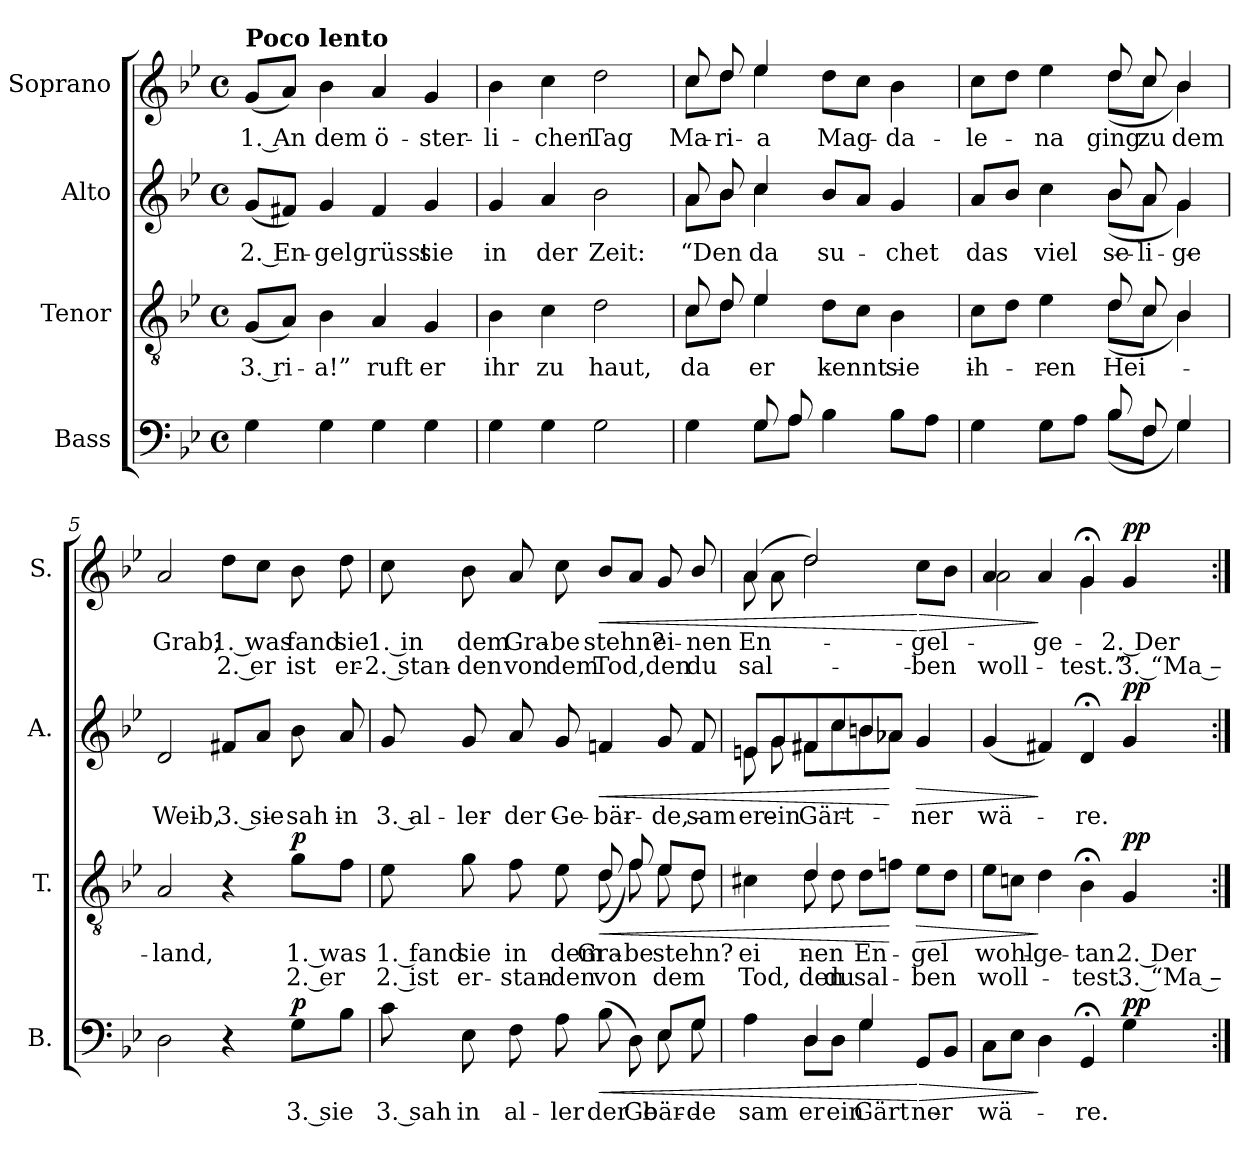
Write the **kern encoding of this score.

**kern	**text	**dynam	**kern	**text	**text	**dynam	**kern	**text	**dynam	**kern	**text	**text	**dynam
*part4	*part4	*part4	*part3	*part3	*part3	*part3	*part2	*part2	*part2	*part1	*part1	*part1	*part1
*staff4	*staff4	*staff4	*staff3	*staff3	*staff3	*staff3	*staff2	*staff2	*staff2	*staff1	*staff1	*staff1	*staff1
*I"Bass	*	*	*I"Tenor	*	*	*	*I"Alto	*	*	*I"Soprano	*	*	*
*I'B.	*	*	*I'T.	*	*	*	*I'A.	*	*	*I'S.	*	*	*
*clefF4	*	*	*clefGv2	*	*	*	*clefG2	*	*	*clefG2	*	*	*
*k[b-e-]	*	*	*k[b-e-]	*	*	*	*k[b-e-]	*	*	*k[b-e-]	*	*	*
*M4/4	*	*	*M4/4	*	*	*	*M4/4	*	*	*M4/4	*	*	*
*met(c)	*	*	*met(c)	*	*	*	*met(c)	*	*	*met(c)	*	*	*
=1	=1	=1	=1	=1	=1	=1	=1	=1	=1	=1	=1	=1	=1
!	!	!	!	!	!	!	!	!	!	!LO:TX:a:B:t=Poco lento	!	!	!
!	!	!LO:DY:a	!	!LO:LY:b	!	!	!	!LO:LY:b	!	!	!LO:LY:b	!	!
!	!	!LO:DY:n=1:a	!	!	!	!LO:DY:a	!	!	!	!	!	!	!
!	!	!	!	!	!	!LO:DY:n=1:a	!	!	!LO:DY:a	!	!	!	!
!	!	!	!	!	!	!	!	!	!LO:DY:n=1:a	!	!	!	!LO:DY:a
!	!	!	!	!	!	!	!	!	!	!	!	!	!LO:DY:n=1:a
4G\	.	other-dynamics p	(<8G/L	3. ri-	.	other-dynamics p	(<8g/L	2. En-	other-dynamics p	(<8g/L	1. An	.	other-dynamics p
.	.	.	8A/J)	.	.	.	8f#X/J)	.	.	8a/J)	.	.	.
!	!	!	!	!LO:LY:b	!	!	!	!LO:LY:b	!	!	!LO:LY:b	!	!
4G\	.	.	4B-\	-a!”	.	.	4g/	-gel	.	4b-\	dem	.	.
!	!	!	!	!LO:LY:b	!	!	!	!LO:LY:b	!	!	!LO:LY:b	!	!
4G\	.	.	4A/	ruft	.	.	4f#/	grüsst	.	4a/	ö-	.	.
!	!	!	!	!LO:LY:b	!	!	!	!LO:LY:b	!	!	!LO:LY:b	!	!
4G\	.	.	4G/	er	.	.	4g/	sie	.	4g/	-ster-	.	.
=2	=2	=2	=2	=2	=2	=2	=2	=2	=2	=2	=2	=2	=2
!	!	!	!	!LO:LY:b	!	!	!	!LO:LY:b	!	!	!LO:LY:b	!	!
4G\	.	.	4B-\	ihr	.	.	4g/	in	.	4b-\	-li-	.	.
!	!	!	!	!LO:LY:b	!	!	!	!LO:LY:b	!	!	!LO:LY:b	!	!
4G\	.	.	4c\	zu	.	.	4a/	der	.	4cc\	-chen	.	.
!	!	!	!	!LO:LY:b	!	!	!	!LO:LY:b	!	!	!LO:LY:b	!	!
2G\	.	.	2d\	haut,	.	.	2b-\	Zeit:	.	2dd\	Tag	.	.
!!LO:LB:g=z
=3	=3	=3	=3	=3	=3	=3	=3	=3	=3	=3	=3	=3	=3
*^	*	*	*^	*	*	*	*	*	*	*	*	*	*
!	!	!	!	!	!	!LO:LY:b	!	!	!	!LO:LY:b	!	!	!LO:LY:b	!	!
*	*	*	*	*	*	*	*	*	*^	*	*	*^	*	*	*
4ryy	4G\	.	.	8c/	8c\L	da	.	.	8a/	8a\L	“Den	.	8cc/	8cc\L	Ma-	.	.
!	!	!	!	!	!	!	!	!	!	!	!	!	!	!	!LO:LY:b	!	!
.	.	.	.	8d/	8d\J	.	.	.	8b-/	8b-\J	.	.	8dd/	8dd\J	-ri-	.	.
!	!	!	!	!	!	!LO:LY:b	!	!	!	!	!LO:LY:b	!	!	!	!LO:LY:b	!	!
8G/	8G\L	.	.	4e-/	4e-\	er-	.	.	4cc/	4cc\	da	.	4ee-/	4ee-\	-a	.	.
8A/	8A\J	.	.	.	.	.	.	.	.	.	.	.	.	.	.	.	.
!	!	!	!	!	!	!LO:LY:b	!	!	!	!	!LO:LY:b	!	!	!	!LO:LY:b	!	!
2rFyy	4B-\	.	.	2ryy	8d\L	-kennt	.	.	2ryy	8b-/L	su-	.	2ryy	8dd\L	Mag-	.	.
.	.	.	.	.	8c\J	.	.	.	.	8a/J	.	.	.	8cc\J	.	.	.
!	!	!	!	!	!	!LO:LY:b	!	!	!	!	!LO:LY:b	!	!	!	!LO:LY:b	!	!
.	8B-\L	.	.	.	4B-\	sie	.	.	.	4g/	-chet	.	.	4b-\	-da-	.	.
.	8A\J	.	.	.	.	.	.	.	.	.	.	.	.	.	.	.	.
=4	=4	=4	=4	=4	=4	=4	=4	=4	=4	=4	=4	=4	=4	=4	=4	=4	=4
!	!	!	!	!	!	!LO:LY:b	!	!	!	!	!LO:LY:b	!	!	!	!LO:LY:b	!	!
2ryy	4G\	.	.	2ryy	8c\L	ih-	.	.	2ryy	8a/L	das	.	2ryy	8cc\L	-le-	.	.
.	.	.	.	.	8d\J	.	.	.	.	8b-/J	.	.	.	8dd\J	.	.	.
!	!	!	!	!	!	!LO:LY:b	!	!	!	!	!LO:LY:b	!	!	!	!LO:LY:b	!	!
.	8G\L	.	.	.	4e-\	-ren	.	.	.	4cc\	viel-	.	.	4ee-\	-na	.	.
.	8A\J	.	.	.	.	.	.	.	.	.	.	.	.	.	.	.	.
!	!	!	!	!	!	!LO:LY:b	!	!	!	!	!LO:LY:b	!	!	!	!LO:LY:b	!	!
8B-/	(<8B-\L	.	.	8d/	(<8d\L	Hei-	.	.	8b-/	(<8b-\L	-se-	.	8dd/	(<8dd\L	ging	.	.
!	!	!	!	!	!	!	!	!	!	!	!LO:LY:b	!	!	!	!LO:LY:b	!	!
8F/	8F\J	.	.	8c/	8c\J	.	.	.	8a/	8a\J	-li-	.	8cc/	8cc\J	zu	.	.
!	!	!	!	!	!	!	!	!	!	!	!LO:LY:b	!	!	!	!LO:LY:b	!	!
4G/	4G\)	.	.	4B-/	4B-\)	.	.	.	4g/	4g\)	-ge	.	4b-/	4b-\)	dem	.	.
=5	=5	=5	=5	=5	=5	=5	=5	=5	=5	=5	=5	=5	=5	=5	=5	=5	=5
!	!	!	!	!	!	!LO:LY:b	!	!	!	!	!LO:LY:b	!	!	!	!LO:LY:b	!	!
*v	*v	*	*	*	*	*	*	*	*v	*v	*	*	*v	*v	*	*	*
*	*	*	*v	*v	*	*	*	*	*	*	*	*	*	*
2D\	.	.	2A/	-land,	.	.	2d/	Weib,	.	2a/	Grab;	.	.
!	!	!	!	!	!	!	!	!LO:LY:b	!	!	!LO:LY:b	!LO:LY:b	!
4r	.	.	4r	.	.	.	8f#X/L	3. sie	.	8dd\L	1. was	2. er	.
.	.	.	.	.	.	.	8a/J	.	.	8cc\J	.	.	.
!	!LO:LY:b	!LO:DY:a	!	!LO:LY:b	!LO:LY:b	!LO:DY:a	!	!LO:LY:b	!	!	!LO:LY:b	!LO:LY:b	!
8G\L	3. sie	p	8g\L	1. was	2. er	p	8b-\	sah	.	8b-\	fand	ist	.
!	!	!	!	!	!	!	!	!LO:LY:b	!	!	!LO:LY:b	!LO:LY:b	!
8B-\J	.	.	8f\J	.	.	.	8a/	in	.	8dd\	sie	er-	.
!!LO:LB:g=z
=6	=6	=6	=6	=6	=6	=6	=6	=6	=6	=6	=6	=6	=6
*^	*	*	*	*	*	*	*	*	*	*	*	*	*
!	!	!LO:LY:b	!	!	!LO:LY:b	!LO:LY:b	!	!	!LO:LY:b	!	!	!LO:LY:b	!LO:LY:b	!
*	*	*	*	*^	*	*	*	*	*	*	*	*	*	*
2ryy	8c\	3. sah	.	2ryy	8e-\	-1. fand	2. ist	.	8g/	3. al-	.	8cc\	1. in	-2. stan-	.
!	!	!LO:LY:b	!	!	!	!LO:LY:b	!LO:LY:b	!	!	!LO:LY:b	!	!	!LO:LY:b	!LO:LY:b	!
.	8E-\	in	.	.	8g\	sie	er-	.	8g/	-ler	.	8b-\	dem	-den	.
!	!	!LO:LY:b	!	!	!	!LO:LY:b	!LO:LY:b	!	!	!LO:LY:b	!	!	!LO:LY:b	!LO:LY:b	!
.	8F\	al-	.	.	8f\	in	-stan-	.	8a/	der	.	8a/	Gra-	von	.
!	!	!LO:LY:b	!	!	!	!LO:LY:b	!LO:LY:b	!	!	!LO:LY:b	!	!	!LO:LY:b	!LO:LY:b	!
.	8A\	-ler	.	.	8e-\	dem	-den	.	8g/	Ge-	.	8cc\	-be	dem	.
!	!	!LO:LY:b	!LO:HP:b	!	!	!LO:LY:b	!LO:LY:b	!LO:HP:b	!	!LO:LY:b	!LO:HP:b	!	!LO:LY:b	!LO:LY:b	!LO:HP:b
4ryy	(<8B-\	der	<	8d/	(<8d\	Gra-	von	<	4fn/	-bär-	<	8b-/L	stehn?	Tod,	<
!	!	!LO:LY:b	!	!	!	!LO:LY:b	!	!	!	!	!	!	!	!	!
.	8D\)	Ge-	.	8f/	8f\)	-be	.	.	.	.	.	8a/J	.	.	.
!	!	!LO:LY:b	!	!	!	!LO:LY:b	!LO:LY:b	!	!	!LO:LY:b	!	!	!LO:LY:b	!LO:LY:b	!
8E-/L	8E-\	-bär-	.	8e-/L	8e-\	stehn?	dem	.	8g/	-de,	.	8g/	ei-	den	.
!	!	!LO:LY:b	!	!	!	!	!	!	!	!LO:LY:b	!	!	!LO:LY:b	!LO:LY:b	!
8G/J	8G\	-de	.	8d/J	8d\	.	.	.	8f/	sam	.	8b-/	-nen	du	.
=7	=7	=7	=7	=7	=7	=7	=7	=7	=7	=7	=7	=7	=7	=7	=7
!	!	!LO:LY:b	!	!	!	!LO:LY:b	!LO:LY:b	!	!	!LO:LY:b	!	!	!LO:LY:b	!LO:LY:b	!
*	*	*	*	*	*	*	*	*	*^	*	*	*^	*	*	*
4ryy	4A\	sam	.	4ryy	4c#X\	ei-	Tod,	.	8en/L	8e\	er	.	(>4a/	8a\	En-	sal-	.
!	!	!	!	!	!	!	!	!	!	!	!LO:LY:b	!	!	!	!	!	!
.	.	.	.	.	.	.	.	.	8g/	8g\	ein	.	.	8a\	.	.	.
!	!	!LO:LY:b	!	!	!	!LO:LY:b	!LO:LY:b	!	!	!	!LO:LY:b	!	!	!	!	!	!
4D/	8D\L	er	.	4d/	8d\	-nen	den	.	8f#X/	8f#\L	Gärt-	.	2dd/)	2dd\	.	.	.
!	!	!LO:LY:b	!	!	!	!	!LO:LY:b	!	!	!	!	!	!	!	!	!	!
.	8D\J	ein	.	.	8d\	.	du	.	8cc/	8cc\	.	.	.	.	.	.	.
!	!	!LO:LY:b	!	!	!	!LO:LY:b	!LO:LY:b	!	!	!	!	!	!	!	!	!	!
4G/	4G\	Gärt-	.	4ryy	8d\L	En-	sal-	.	8bn/	8b\	.	.	.	.	.	.	.
.	.	.	.	.	8fn\J	.	.	[	8a-X/J	8a-\J	.	[	.	.	.	.	.
!	!	!LO:LY:b	!LO:HP:n=1:b	!	!	!LO:LY:b	!LO:LY:b	!LO:HP:b	!	!	!LO:LY:b	!LO:HP:b	!	!	!LO:LY:b	!LO:LY:b	!LO:HP:n=1:b
4ryy	8GG/L	-ner	[ >	4ryy	8e-\L	-gel	-ben	>	4g/	4rcyy	-ner	>	4ryy	8cc\L	-gel	-ben	[ >
.	8BB-/J	.	.	.	8d\J	.	.	.	.	.	.	.	.	8b-\J	.	.	.
*	*	*	*	*	*	*	*	*	*v	*v	*	*	*	*	*	*	*
=8	=8	=8	=8	=8	=8	=8	=8	=8	=8	=8	=8	=8	=8	=8	=8	=8
!	!	!LO:LY:b	!	!	!	!LO:LY:b	!LO:LY:b	!	!	!LO:LY:b	!	!	!	!LO:LY:b	!	!
!	!	!	!	!	!	!	!	!	!	!	!	!	!	!	!LO:LY:b	!
*v	*v	*	*	*	*	*	*	*	*	*	*	*	*	*	*	*
*	*	*	*v	*v	*	*	*	*	*	*	*	*	*	*	*
8C\L	wä-	.	8e-\L	wohl-	woll-	.	(<4g/	wä-	.	4a/	2a\	.	woll-	.
8E-\J	.	.	8cn\J	.	.	.	.	.	.	.	.	.	.	.
!	!	!	!	!LO:LY:b	!	!	!	!	!	!	!	!LO:LY:b	!	!
4D\	.	]	4d\	-ge-	.	]	4f#X/)	.	]	4a/	.	-ge-	.	]
!	!LO:LY:b	!	!	!LO:LY:b	!LO:LY:b	!	!	!LO:LY:b	!	!	!	!LO:LY:b	!	!
!	!	!	!	!	!	!	!	!	!	!	!	!	!LO:LY:b	!
4GG;<Z/	-re.	.	4B-;<Z\	-tan.	-test.	.	4d;<Z/	-re.	.	4g;<Z/	4g\	.	-test.”	.
!	!	!LO:DY:a	!	!LO:LY:b	!LO:LY:b	!LO:DY:a	!	!	!LO:DY:a	!	!	!LO:LY:b	!LO:LY:b	!LO:DY:a
4G\	.	pp	4G/	2. Der	3. “Ma –	pp	4g/	.	pp	4g/	4rcyy	2. Der	3. “Ma –	pp
*	*	*	*	*	*	*	*	*	*	*v	*v	*	*	*
=:|!	=:|!	=:|!	=:|!	=:|!	=:|!	=:|!	=:|!	=:|!	=:|!	=:|!	=:|!	=:|!	=:|!
*-	*-	*-	*-	*-	*-	*-	*-	*-	*-	*-	*-	*-	*-
